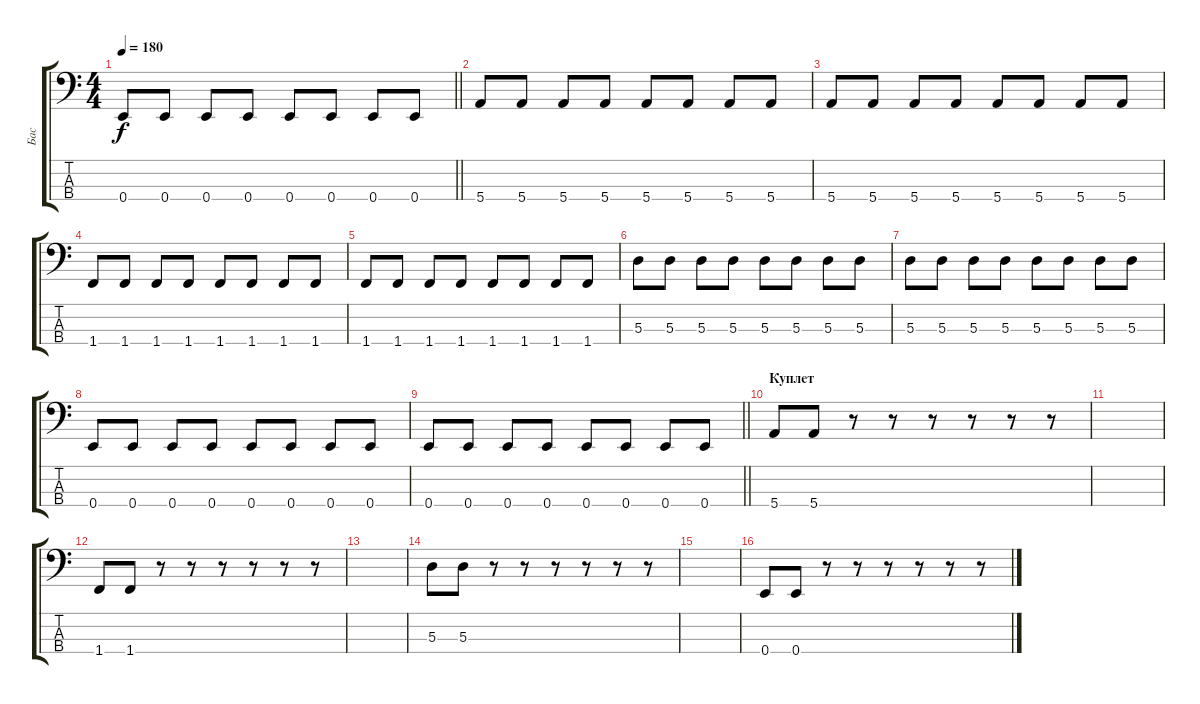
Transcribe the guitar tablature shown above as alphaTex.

\track ("Бас" "Бас") {instrument electricbassfinger}
\staff {score tabs}
\tuning (G2 D2 A1 E1) {hide}
\ts (4 4)
\tempo 180
\clef f4
\barLineRight lightlight
\ks c
0.4.8{dy f} 0.4.8 0.4.8 0.4.8 0.4.8 0.4.8 0.4.8 0.4.8 |
\section ("" " ")
5.4.8 5.4.8 5.4.8 5.4.8 5.4.8 5.4.8 5.4.8 5.4.8 |
5.4.8 5.4.8 5.4.8 5.4.8 5.4.8 5.4.8 5.4.8 5.4.8 |
1.4.8 1.4.8 1.4.8 1.4.8 1.4.8 1.4.8 1.4.8 1.4.8 |
1.4.8 1.4.8 1.4.8 1.4.8 1.4.8 1.4.8 1.4.8 1.4.8 |
5.3.8 5.3.8 5.3.8 5.3.8 5.3.8 5.3.8 5.3.8 5.3.8 |
5.3.8 5.3.8 5.3.8 5.3.8 5.3.8 5.3.8 5.3.8 5.3.8 |
0.4.8 0.4.8 0.4.8 0.4.8 0.4.8 0.4.8 0.4.8 0.4.8 |
\barLineRight lightlight
0.4.8 0.4.8 0.4.8 0.4.8 0.4.8 0.4.8 0.4.8 0.4.8 |
\section ("" "Куплет")
5.4.8 5.4.8 r.8 r.8 r.8 r.8 r.8 r.8 |
|
1.4.8 1.4.8 r.8 r.8 r.8 r.8 r.8 r.8 |
|
5.3.8 5.3.8 r.8 r.8 r.8 r.8 r.8 r.8 |
|
0.4.8 0.4.8 r.8 r.8 r.8 r.8 r.8 r.8
